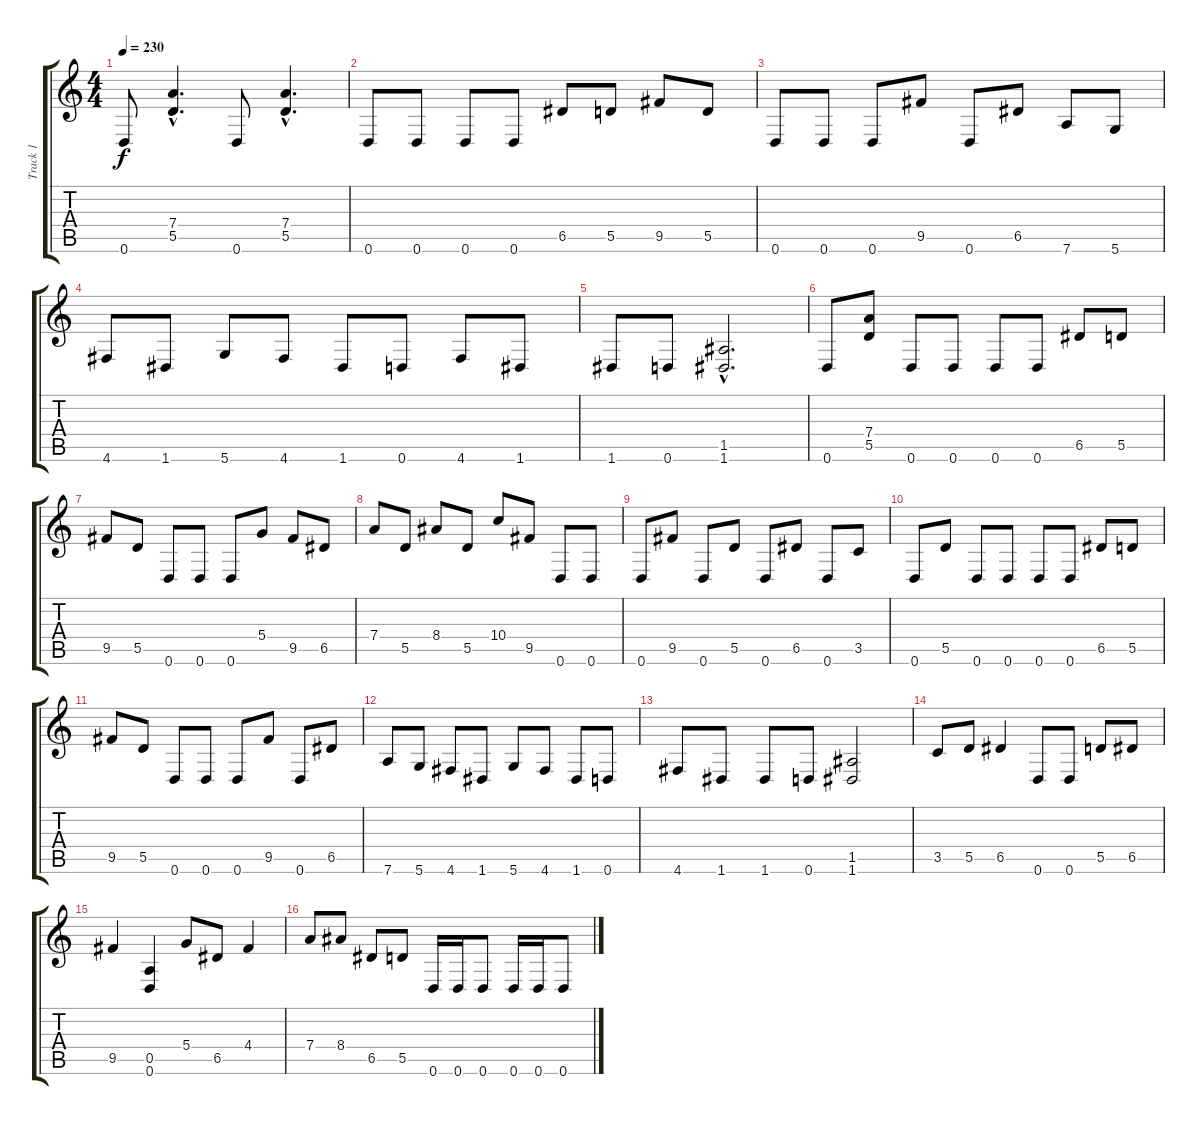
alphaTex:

\track ("Track 1" "Track 1") {instrument distortionguitar}
\staff {score tabs}
\tuning (E4 B3 G3 D3 A2 D2) {hide}
\ts (4 4)
\tempo 230
\clef g2
\ks c
0.6.8{dy f} (7.4{hac} 5.5{hac}).4{d} 0.6.8 (7.4{hac} 5.5{hac}).4{d} |
0.6.8 0.6.8 0.6.8 0.6.8 6.5.8 5.5.8 9.5.8 5.5.8 |
0.6.8 0.6.8 0.6.8 9.5.8 0.6.8 6.5.8 7.6.8 5.6.8 |
4.6.8 1.6.8 5.6.8 4.6.8 1.6.8 0.6.8 4.6.8 1.6.8 |
1.6.8 0.6.8 (1.5{hac} 1.6{hac}).2{d} |
0.6.8 (7.4 5.5).8 0.6.8 0.6.8 0.6.8 0.6.8 6.5.8 5.5.8 |
9.5.8 5.5.8 0.6.8 0.6.8 0.6.8 5.4.8 9.5.8 6.5.8 |
7.4.8 5.5.8 8.4.8 5.5.8 10.4.8 9.5.8 0.6.8 0.6.8 |
0.6.8 9.5.8 0.6.8 5.5.8 0.6.8 6.5.8 0.6.8 3.5.8 |
0.6.8 5.5.8 0.6.8 0.6.8 0.6.8 0.6.8 6.5.8 5.5.8 |
9.5.8 5.5.8 0.6.8 0.6.8 0.6.8 9.5.8 0.6.8 6.5.8 |
7.6.8 5.6.8 4.6.8 1.6.8 5.6.8 4.6.8 1.6.8 0.6.8 |
4.6.8 1.6.8 1.6.8 0.6.8 (1.5 1.6).2 |
3.5.8 5.5.8 6.5.4 0.6.8 0.6.8 5.5.8 6.5.8 |
9.5.4 (0.5 0.6).4 5.4.8 6.5.8 4.4.4 |
7.4.8 8.4.8 6.5.8 5.5.8 0.6.16 0.6.16 0.6.8 0.6.16 0.6.16 0.6.8
